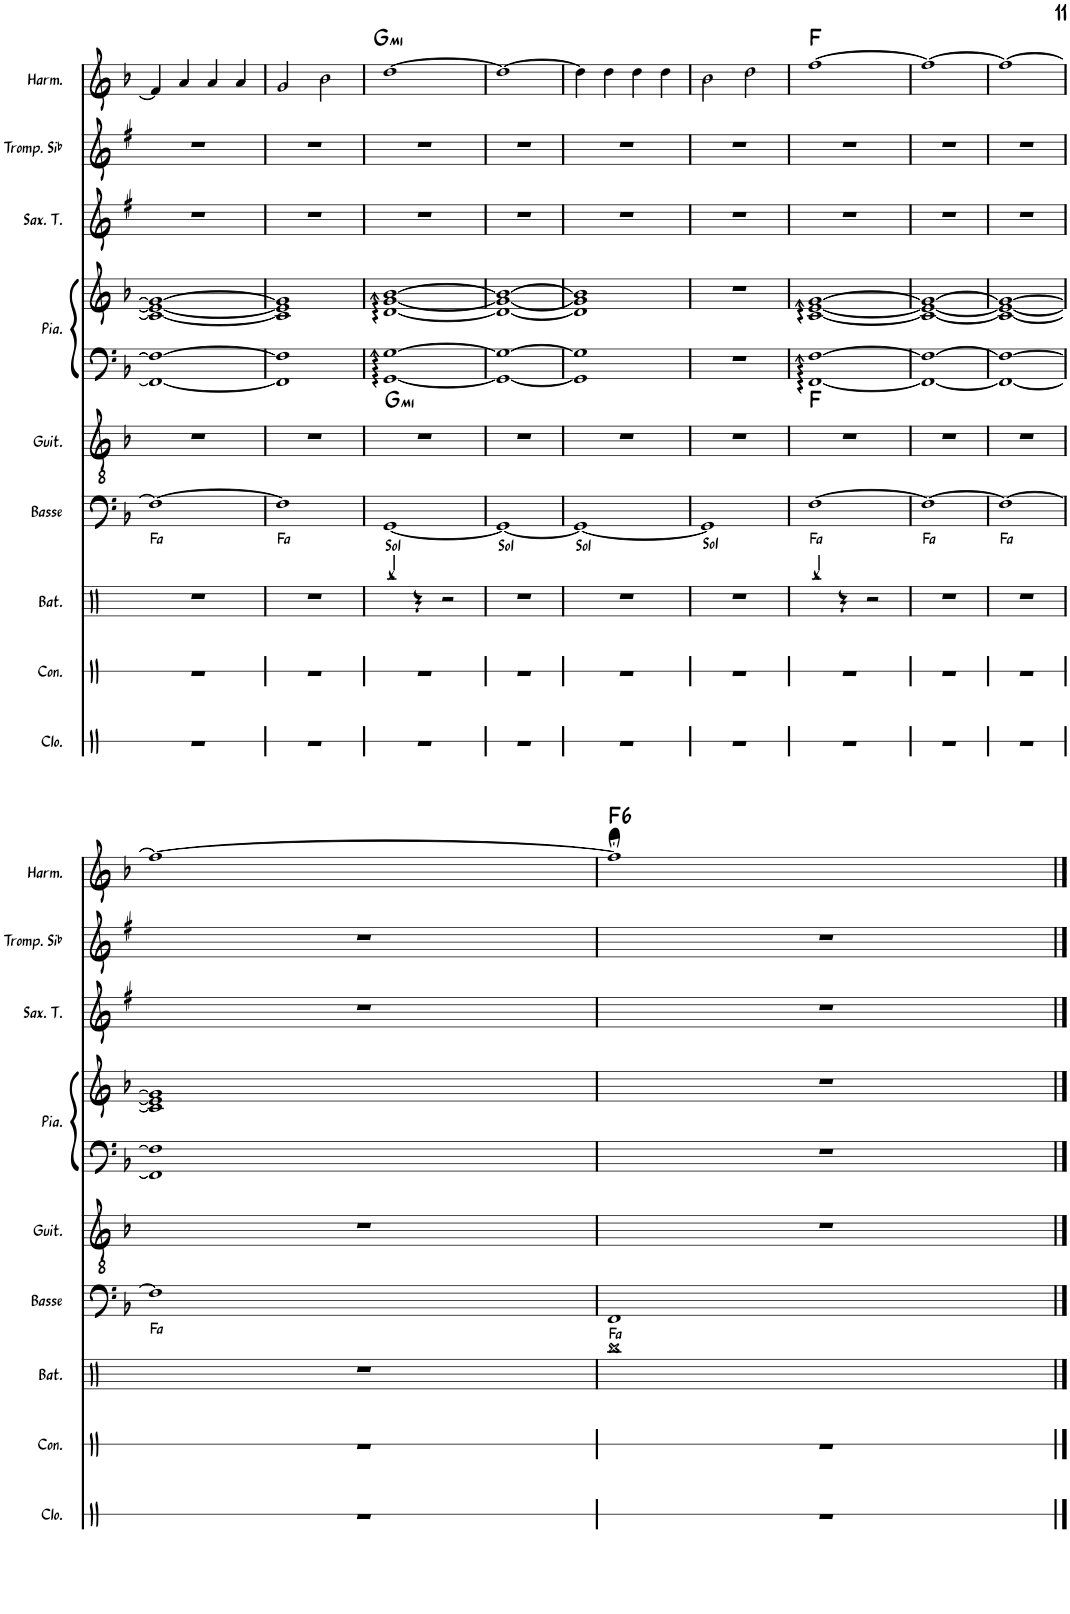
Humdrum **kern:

**kern	**kern	**kern	**kern	**kern	**harte	**kern	**kern	**kern	**kern	**kern	**harte
*part9	*part8	*part7	*part6	*part5	*part5	*part4	*part4	*part3	*part2	*part1	*part1
*staff10	*staff9	*staff8	*staff7	*staff6	*	*staff5	*staff4	*staff3	*staff2	*staff1	*
*I"Cloche	*I"Congas	*I"Batterie	*I"Basse acoustique	*I"Guitare acoustique	*	*I"Piano	*	*I"Saxophone Ténor	*I"Trompette en Sib	*I"Harmonica	*
*I'Clo.	*I'Con.	*I'Bat.	*I'Basse	*I'Guit.	*	*I'Pia.	*	*I'Sax. T.	*I'Tromp. Sib	*I'Harm.	*
!!LO:PB:g=z
*clefX	*clefX	*clefX	*clefF4	*clefGv2	*	*clefF4	*clefG2	*clefG2	*clefG2	*clefG2	*
*	*	*	*Trd7c12	*	*	*	*	*Trd8c14	*Trd1c2	*	*
*k[]	*k[]	*k[]	*k[b-]	*k[b-]	*	*k[b-]	*k[b-]	*k[f#]	*k[f#]	*k[b-]	*
*M2/2	*M2/2	*M2/2	*M2/2	*M2/2	*	*M2/2	*M2/2	*M2/2	*M2/2	*M2/2	*
*met(c|)	*met(c|)	*met(c|)	*met(c|)	*met(c|)	*	*met(c|)	*met(c|)	*met(c|)	*met(c|)	*met(c|)	*
=111	=111	=111	=111	=111	=111	=111	=111	=111	=111	=111	=111
!	!	!	!LO:TX:b:t=Fa	!	!	!	!	!	!	!	!
1r	1r	1r	1F_	1r	.	1FF_ 1F_	1c_ 1e_ 1g_	1r	1r	4f/]	.
.	.	.	.	.	.	.	.	.	.	4a/	.
.	.	.	.	.	.	.	.	.	.	4a/	.
.	.	.	.	.	.	.	.	.	.	4a/	.
=112	=112	=112	=112	=112	=112	=112	=112	=112	=112	=112	=112
!	!	!	!LO:TX:b:t=Fa	!	!	!	!	!	!	!	!
1r	1r	1r	1F]	1r	.	1FF] 1F]	1c] 1e] 1g]	1r	1r	2g/	.
.	.	.	.	.	.	.	.	.	.	2b-\	.
=113	=113	=113	=113	=113	=113	=113	=113	=113	=113	=113	=113
!	!	!	!LO:TX:b:t=Sol	!	!LO:H:kt=mi	!	!	!	!	!	!LO:H:kt=mi
1r	1r	4Rbb/	[1GG	1r	G:min	[1GG [1G	[1d [1g [1b-	1r	1r	[1dd	G:min
.	.	4r	.	.	.	.	.	.	.	.	.
.	.	2r	.	.	.	.	.	.	.	.	.
=114	=114	=114	=114	=114	=114	=114	=114	=114	=114	=114	=114
!	!	!	!LO:TX:b:t=Sol	!	!	!	!	!	!	!	!
1r	1r	1r	1GG_	1r	.	1GG_ 1G_	1d_ 1g_ 1b-_	1r	1r	1dd_	.
=115	=115	=115	=115	=115	=115	=115	=115	=115	=115	=115	=115
!	!	!	!LO:TX:b:t=Sol	!	!	!	!	!	!	!	!
1r	1r	1r	1GG_	1r	.	1GG] 1G]	1d] 1g] 1b-]	1r	1r	4dd\]	.
.	.	.	.	.	.	.	.	.	.	4dd\	.
.	.	.	.	.	.	.	.	.	.	4dd\	.
.	.	.	.	.	.	.	.	.	.	4dd\	.
=116	=116	=116	=116	=116	=116	=116	=116	=116	=116	=116	=116
!	!	!	!LO:TX:b:t=Sol	!	!	!	!	!	!	!	!
1r	1r	1r	1GG]	1r	.	1r	1r	1r	1r	2b-\	.
.	.	.	.	.	.	.	.	.	.	2dd\	.
=117	=117	=117	=117	=117	=117	=117	=117	=117	=117	=117	=117
!	!	!	!LO:TX:b:t=Fa	!	!	!	!	!	!	!	!
1r	1r	4Rbb/	[1F	1r	F:maj	[1FF [1F	[1c [1e [1g	1r	1r	[1ff	F:maj
.	.	4r	.	.	.	.	.	.	.	.	.
.	.	2r	.	.	.	.	.	.	.	.	.
=118	=118	=118	=118	=118	=118	=118	=118	=118	=118	=118	=118
!	!	!	!LO:TX:b:t=Fa	!	!	!	!	!	!	!	!
1r	1r	1r	1F_	1r	.	1FF_ 1F_	1c_ 1e_ 1g_	1r	1r	1ff_	.
=119	=119	=119	=119	=119	=119	=119	=119	=119	=119	=119	=119
!	!	!	!LO:TX:b:t=Fa	!	!	!	!	!	!	!	!
1r	1r	1r	1F_	1r	.	1FF_ 1F_	1c_ 1e_ 1g_	1r	1r	1ff_	.
!!LO:LB:g=z
=120	=120	=120	=120	=120	=120	=120	=120	=120	=120	=120	=120
!	!	!	!LO:TX:b:t=Fa	!	!	!	!	!	!	!	!
1r	1r	1r	1F]	1r	.	1FF] 1F]	1c] 1e] 1g]	1r	1r	1ff_	.
=121	=121	=121	=121	=121	=121	=121	=121	=121	=121	=121	=121
!	!	!	!LO:TX:b:t=Fa	!	!	!	!	!	!	!	!LO:H:kt=6
1r	1r	1Rbb	1FF	1r	.	1r	1r	1r	1r	1ff;<]	F:maj6
==	==	==	==	==	==	==	==	==	==	==	==
*-	*-	*-	*-	*-	*-	*-	*-	*-	*-	*-	*-
